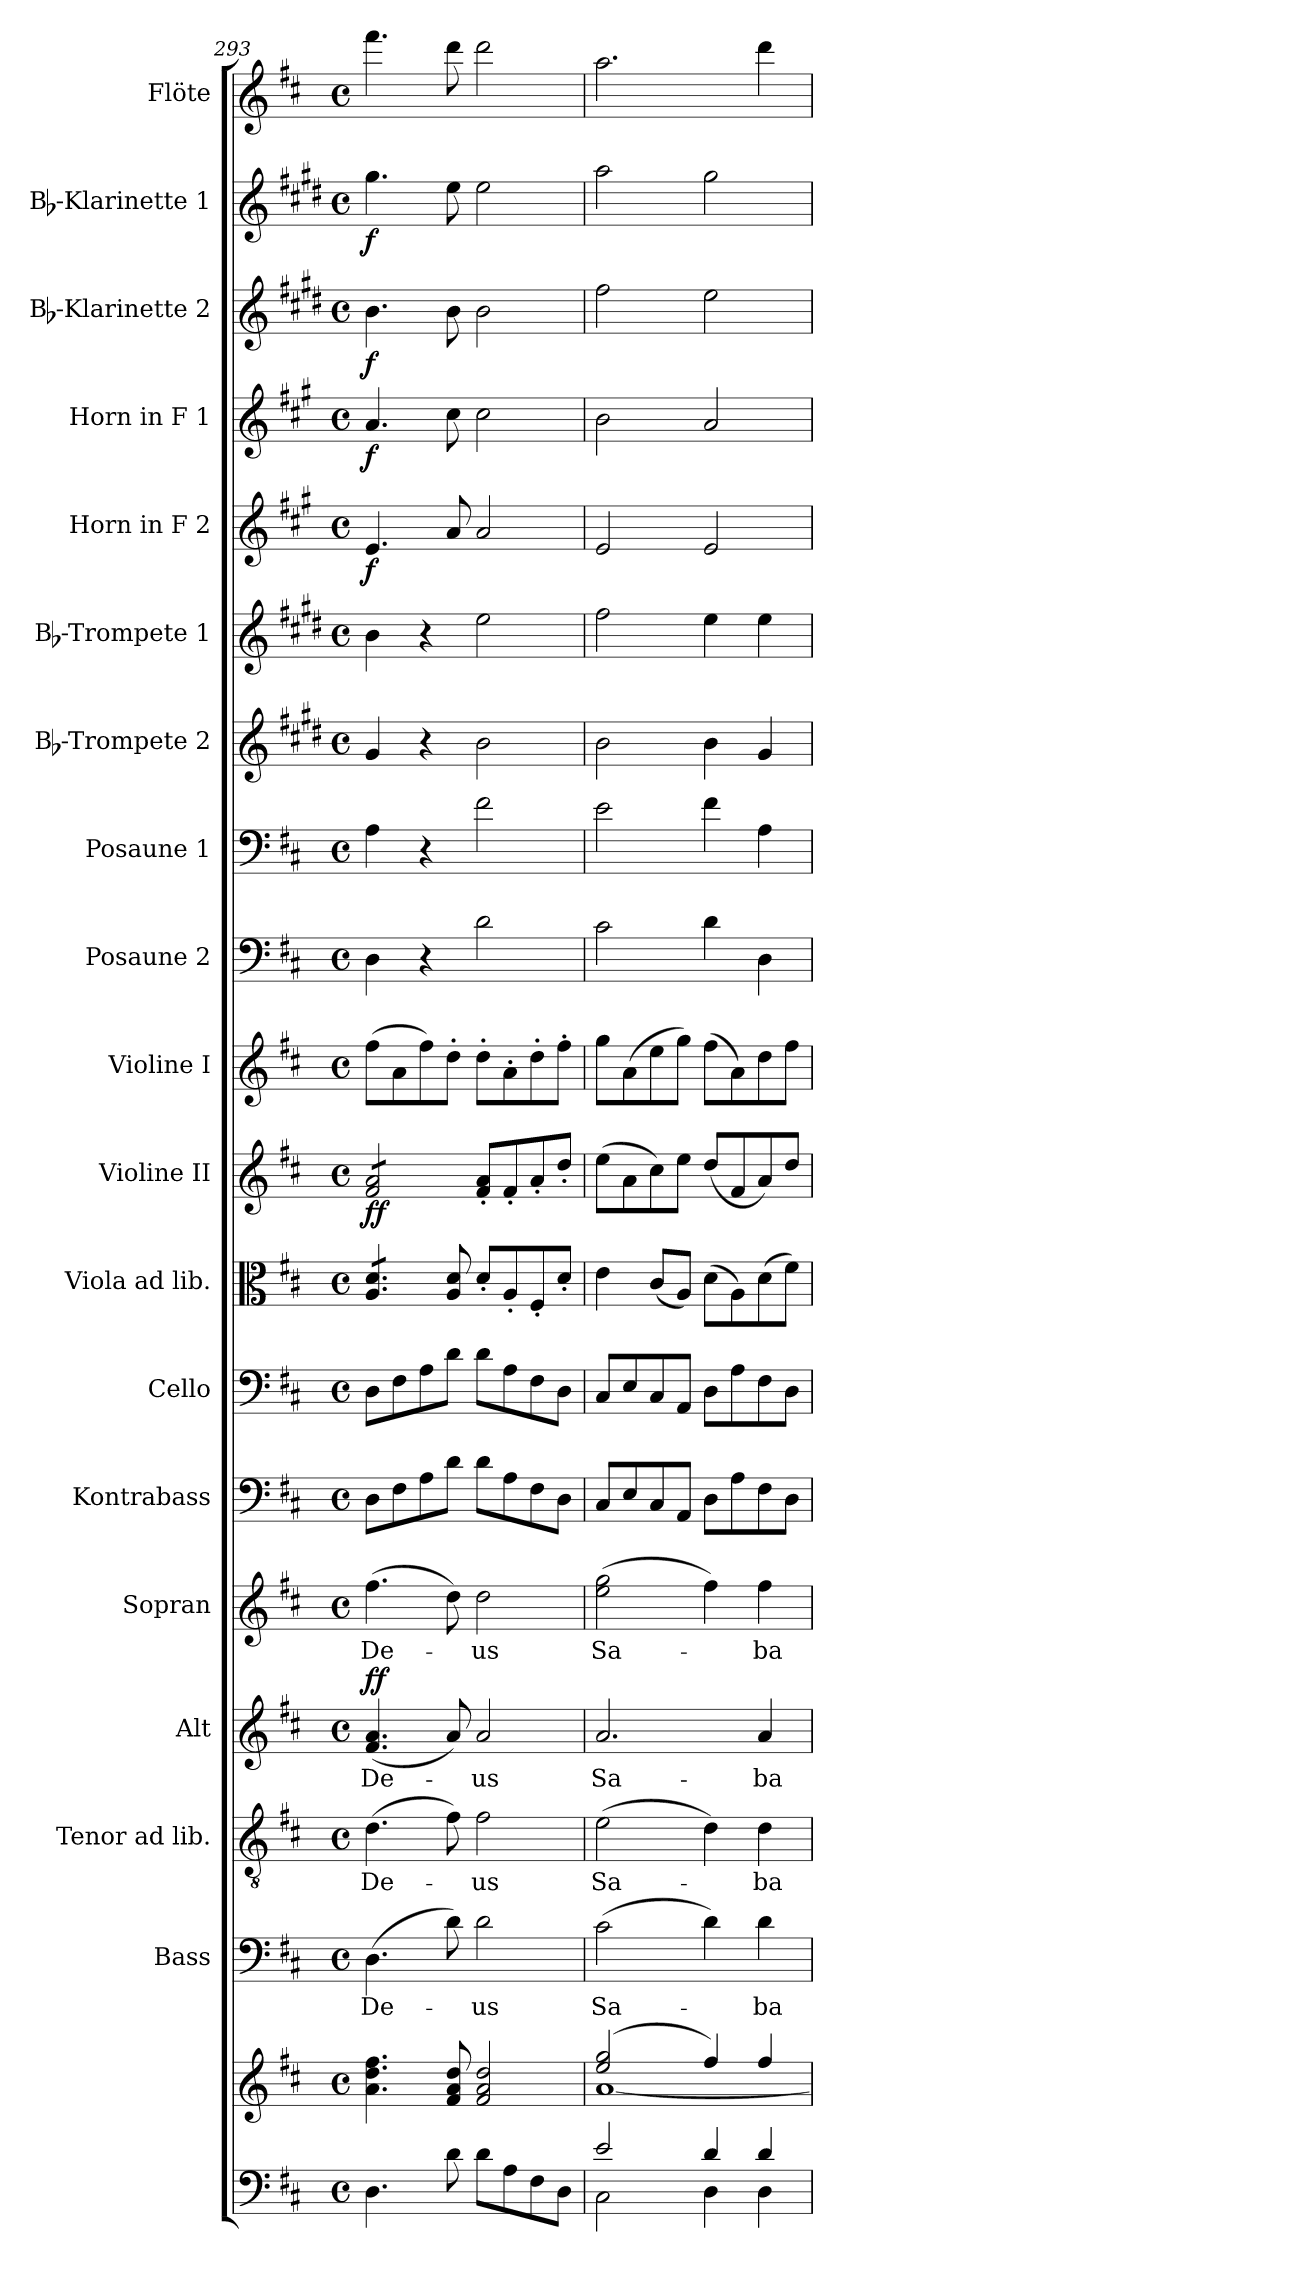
**kern	**kern	**kern	**text	**kern	**text	**kern	**text	**dynam	**kern	**text	**kern	**kern	**kern	**kern	**dynam	**kern	**kern	**kern	**kern	**kern	**kern	**dynam	**kern	**dynam	**kern	**dynam	**kern	**dynam	**kern
*part19	*part19	*part18	*part18	*part17	*part17	*part16	*part16	*part16	*part15	*part15	*part14	*part13	*part12	*part11	*part11	*part10	*part9	*part8	*part7	*part6	*part5	*part5	*part4	*part4	*part3	*part3	*part2	*part2	*part1
*staff20	*staff19	*staff18	*staff18	*staff17	*staff17	*staff16	*staff16	*staff16	*staff15	*staff15	*staff14	*staff13	*staff12	*staff11	*staff11	*staff10	*staff9	*staff8	*staff7	*staff6	*staff5	*staff5	*staff4	*staff4	*staff3	*staff3	*staff2	*staff2	*staff1
*	*	*I"Bass	*	*I"Tenor ad lib.	*	*I"Alt	*	*	*I"Sopran	*	*I"Kontrabass	*I"Cello	*I"Viola ad lib.	*I"Violine II	*	*I"Violine I	*I"Posaune 2	*I"Posaune 1	*I"Bb-Trompete 2	*I"Bb-Trompete 1	*I"Horn in F 2	*	*I"Horn in F 1	*	*I"Bb-Klarinette 2	*	*I"Bb-Klarinette 1	*	*I"Flöte
*	*	*I'B.	*	*I'T.	*	*I'A.	*	*	*I'S.	*	*I'Kb.	*	*I'Vla.	*I'Vl. II	*	*I'Vl. I	*I'Pos. 2	*I'Pos. 1	*I'Bb Trp. 2	*I'Bb Trp. 1	*	*	*	*	*I'Bb Kl. 2	*	*I'Bb Kl. 1	*	*I'Fl.
*clefF4	*clefG2	*clefF4	*	*clefGv2	*	*clefG2	*	*	*clefG2	*	*clefF4	*clefF4	*clefC3	*clefG2	*	*clefG2	*clefF4	*clefF4	*clefG2	*clefG2	*clefG2	*	*clefG2	*	*clefG2	*	*clefG2	*	*clefG2
*	*	*	*	*	*	*	*	*	*	*	*ITrd7c12	*	*	*	*	*	*	*	*ITrd1c2	*ITrd1c2	*ITrd4c7	*	*ITrd4c7	*	*ITrd1c2	*	*ITrd1c2	*	*
*k[f#c#]	*k[f#c#]	*k[f#c#]	*	*k[f#c#]	*	*k[f#c#]	*	*	*k[f#c#]	*	*k[f#c#]	*k[f#c#]	*k[f#c#]	*k[f#c#]	*	*k[f#c#]	*k[f#c#]	*k[f#c#]	*k[f#c#]	*k[f#c#]	*k[f#c#]	*	*k[f#c#]	*	*k[f#c#]	*	*k[f#c#]	*	*k[f#c#]
*D:	*D:	*D:	*	*D:	*	*D:	*	*	*D:	*	*D:	*D:	*D:	*D:	*	*D:	*D:	*D:	*D:	*D:	*D:	*	*D:	*	*D:	*	*D:	*	*D:
*M4/4	*M4/4	*M4/4	*	*M4/4	*	*M4/4	*	*	*M4/4	*	*M4/4	*M4/4	*M4/4	*M4/4	*	*M4/4	*M4/4	*M4/4	*M4/4	*M4/4	*M4/4	*	*M4/4	*	*M4/4	*	*M4/4	*	*M4/4
*met(c)	*met(c)	*met(c)	*	*met(c)	*	*met(c)	*	*	*met(c)	*	*met(c)	*met(c)	*met(c)	*met(c)	*	*met(c)	*met(c)	*met(c)	*met(c)	*met(c)	*met(c)	*	*met(c)	*	*met(c)	*	*met(c)	*	*met(c)
=293	=293	=293	=293	=293	=293	=293	=293	=293	=293	=293	=293	=293	=293	=293	=293	=293	=293	=293	=293	=293	=293	=293	=293	=293	=293	=293	=293	=293	=293
!	!	!	!LO:LY:b	!	!LO:LY:b	!	!LO:LY:b	!LO:DY:a	!	!LO:LY:b	!	!	!	!	!LO:DY:b	!	!	!	!	!	!	!LO:DY:b	!	!LO:DY:b	!	!LO:DY:b	!	!LO:DY:b	!
*	*	*	*	*	*	*	*	*	*	*	*	*	*tremolo	*	*	*	*	*	*	*	*	*	*	*	*	*	*	*	*
*	*	*	*	*	*	*	*	*	*	*	*	*	*	*tremolo	*	*	*	*	*	*	*	*	*	*	*	*	*	*	*
4.D\	4.a\ 4.dd\ 4.ff#\	(>4.D\	De-	(>4.d\	De-	(<4.f#/ 4.a/	De-	ff	(>4.ff#\	De-	8DD\L	8D\L	8A/ 8d/L	8f#/ 8a/L	ff	(>8ff#\L	4D\	4A\	4f#/	4a\	4.A/	f	4.d/	f	4.a\	f	4.ff#\	f	4.fff#\
.	.	.	.	.	.	.	.	.	.	.	8FF#\	8F#\	8A/ 8d/	8f#/ 8a/	.	8a\	.	.	.	.	.	.	.	.	.	.	.	.	.
.	.	.	.	.	.	.	.	.	.	.	8AA\	8A\	8A/ 8d/J	8f#/ 8a/	.	8ff#\)	4r	4r	4r	4r	.	.	.	.	.	.	.	.	.
*	*	*	*	*	*	*	*	*	*	*	*	*	*Xtremolo	*	*	*	*	*	*	*	*	*	*	*	*	*	*	*	*
8d\	8f#/ 8a/ 8dd/	8d\)	.	8f#\)	.	8a/)	.	.	8dd\)	.	8D\J	8d\J	8A/ 8d/	8f#/ 8a/J	.	8dd'>\J	.	.	.	.	8d/	.	8f#\	.	8a\	.	8dd\	.	8ddd\
*	*	*	*	*	*	*	*	*	*	*	*	*	*	*Xtremolo	*	*	*	*	*	*	*	*	*	*	*	*	*	*	*
!	!	!	!LO:LY:b	!	!LO:LY:b	!	!LO:LY:b	!	!	!LO:LY:b	!	!	!	!	!	!	!	!	!	!	!	!	!	!	!	!	!	!	!
8d\L	2f#/ 2a/ 2dd/	2d\	-us	2f#\	-us	2a/	-us	.	2dd\	-us	8D\L	8d\L	8d'</L	8f#/'< 8a/'<L	.	8dd'>\L	2d\	2f#\	2a\	2dd\	2d/	.	2f#\	.	2a\	.	2dd\	.	2ddd\
8A\	.	.	.	.	.	.	.	.	.	.	8AA\	8A\	8A'</	8f#'</	.	8a'>\	.	.	.	.	.	.	.	.	.	.	.	.	.
8F#\	.	.	.	.	.	.	.	.	.	.	8FF#\	8F#\	8F#'</	8a'</	.	8dd'>\	.	.	.	.	.	.	.	.	.	.	.	.	.
8D\J	.	.	.	.	.	.	.	.	.	.	8DD\J	8D\J	8d'</J	8dd'</J	.	8ff#'>\J	.	.	.	.	.	.	.	.	.	.	.	.	.
=294	=294	=294	=294	=294	=294	=294	=294	=294	=294	=294	=294	=294	=294	=294	=294	=294	=294	=294	=294	=294	=294	=294	=294	=294	=294	=294	=294	=294	=294
*^	*^	*	*	*	*	*	*	*	*	*	*	*	*	*	*	*	*	*	*	*	*	*	*	*	*	*	*	*	*
!	!	!	!	!	!LO:LY:b	!	!LO:LY:b	!	!LO:LY:b	!	!	!LO:LY:b	!	!	!	!	!	!	!	!	!	!	!	!	!	!	!	!	!	!	!
2e/	2C#\	(2ee/ 2gg/	[<1a	(>2c#\	Sa-	(>2e\	Sa-	2.a/	Sa-	.	(>2ee\ 2gg\	Sa-	8CC#/L	8C#/L	4e\	(>8ee\L	.	8gg\L	2c#\	2e\	2a\	2ee\	2A/	.	2e\	.	2ee\	.	2gg\	.	2.aa\
.	.	.	.	.	.	.	.	.	.	.	.	.	8EE/	8E/	.	8a\	.	(>8a\	.	.	.	.	.	.	.	.	.	.	.	.	.
.	.	.	.	.	.	.	.	.	.	.	.	.	8CC#/	8C#/	(<8c#/L	8cc#\)	.	8ee\	.	.	.	.	.	.	.	.	.	.	.	.	.
.	.	.	.	.	.	.	.	.	.	.	.	.	8AAA/J	8AA/J	8A/J)	8ee\J	.	8gg\J)	.	.	.	.	.	.	.	.	.	.	.	.	.
4d/	4D\	4ff#/)	.	4d\)	.	4d\)	.	.	.	.	4ff#\)	.	8DD\L	8D\L	(>8d\L	(<8dd/L	.	(>8ff#\L	4d\	4f#\	4a\	4dd\	2A/	.	2d/	.	2dd\	.	2ff#\	.	.
.	.	.	.	.	.	.	.	.	.	.	.	.	8AA\	8A\	8A\)	8f#/	.	8a\)	.	.	.	.	.	.	.	.	.	.	.	.	.
!	!	!	!	!	!LO:LY:b	!	!LO:LY:b	!	!LO:LY:b	!	!	!LO:LY:b	!	!	!	!	!	!	!	!	!	!	!	!	!	!	!	!	!	!	!
4d/	4D\	4ff#/	.	4d\	-ba-	4d\	-ba-	4a/	-ba-	.	4ff#\	-ba-	8FF#\	8F#\	(>8d\	8a/)	.	8dd\	4D\	4A\	4f#/	4dd\	.	.	.	.	.	.	.	.	4ddd\
.	.	.	.	.	.	.	.	.	.	.	.	.	8DD\J	8D\J	8f#\J)	8dd/J	.	8ff#\J	.	.	.	.	.	.	.	.	.	.	.	.	.
*v	*v	*	*	*	*	*	*	*	*	*	*	*	*	*	*	*	*	*	*	*	*	*	*	*	*	*	*	*	*	*	*
*	*v	*v	*	*	*	*	*	*	*	*	*	*	*	*	*	*	*	*	*	*	*	*	*	*	*	*	*	*	*	*
=	=	=	=	=	=	=	=	=	=	=	=	=	=	=	=	=	=	=	=	=	=	=	=	=	=	=	=	=	=
*-	*-	*-	*-	*-	*-	*-	*-	*-	*-	*-	*-	*-	*-	*-	*-	*-	*-	*-	*-	*-	*-	*-	*-	*-	*-	*-	*-	*-	*-
